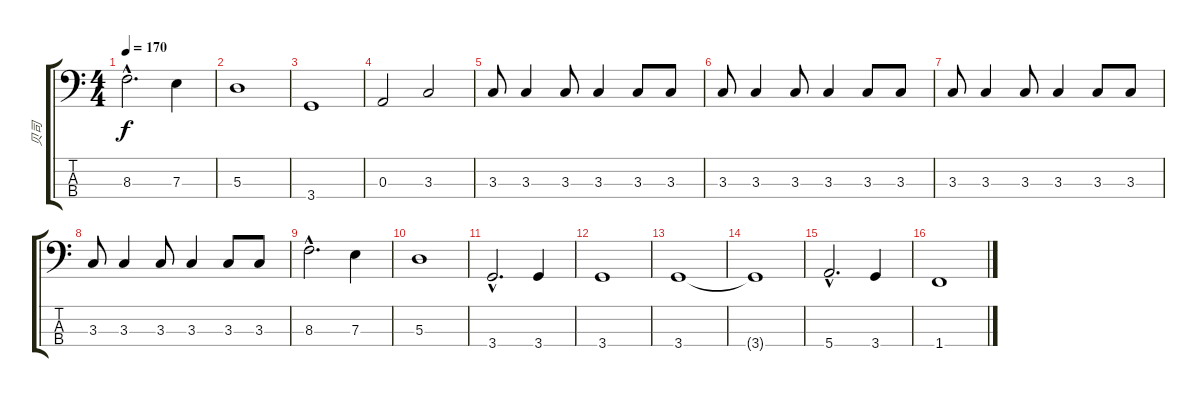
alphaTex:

\track ("贝司" "贝司") {instrument electricbassfinger}
\staff {score tabs}
\tuning (G2 D2 A1 E1) {hide}
\ts (4 4)
\tempo 170
\clef f4
\ks c
8.3{hac}.2{d dy f} 7.3.4 |
5.3.1 |
3.4.1 |
0.3.2 3.3.2 |
3.3.8 3.3.4 3.3.8 3.3.4 3.3.8 3.3.8 |
3.3.8 3.3.4 3.3.8 3.3.4 3.3.8 3.3.8 |
3.3.8 3.3.4 3.3.8 3.3.4 3.3.8 3.3.8 |
3.3.8 3.3.4 3.3.8 3.3.4 3.3.8 3.3.8 |
8.3{hac}.2{d} 7.3.4 |
5.3.1 |
3.4{hac}.2{d} 3.4.4 |
3.4.1 |
3.4.1 |
3.4{t}.1 |
5.4{hac}.2{d} 3.4.4 |
1.4.1
